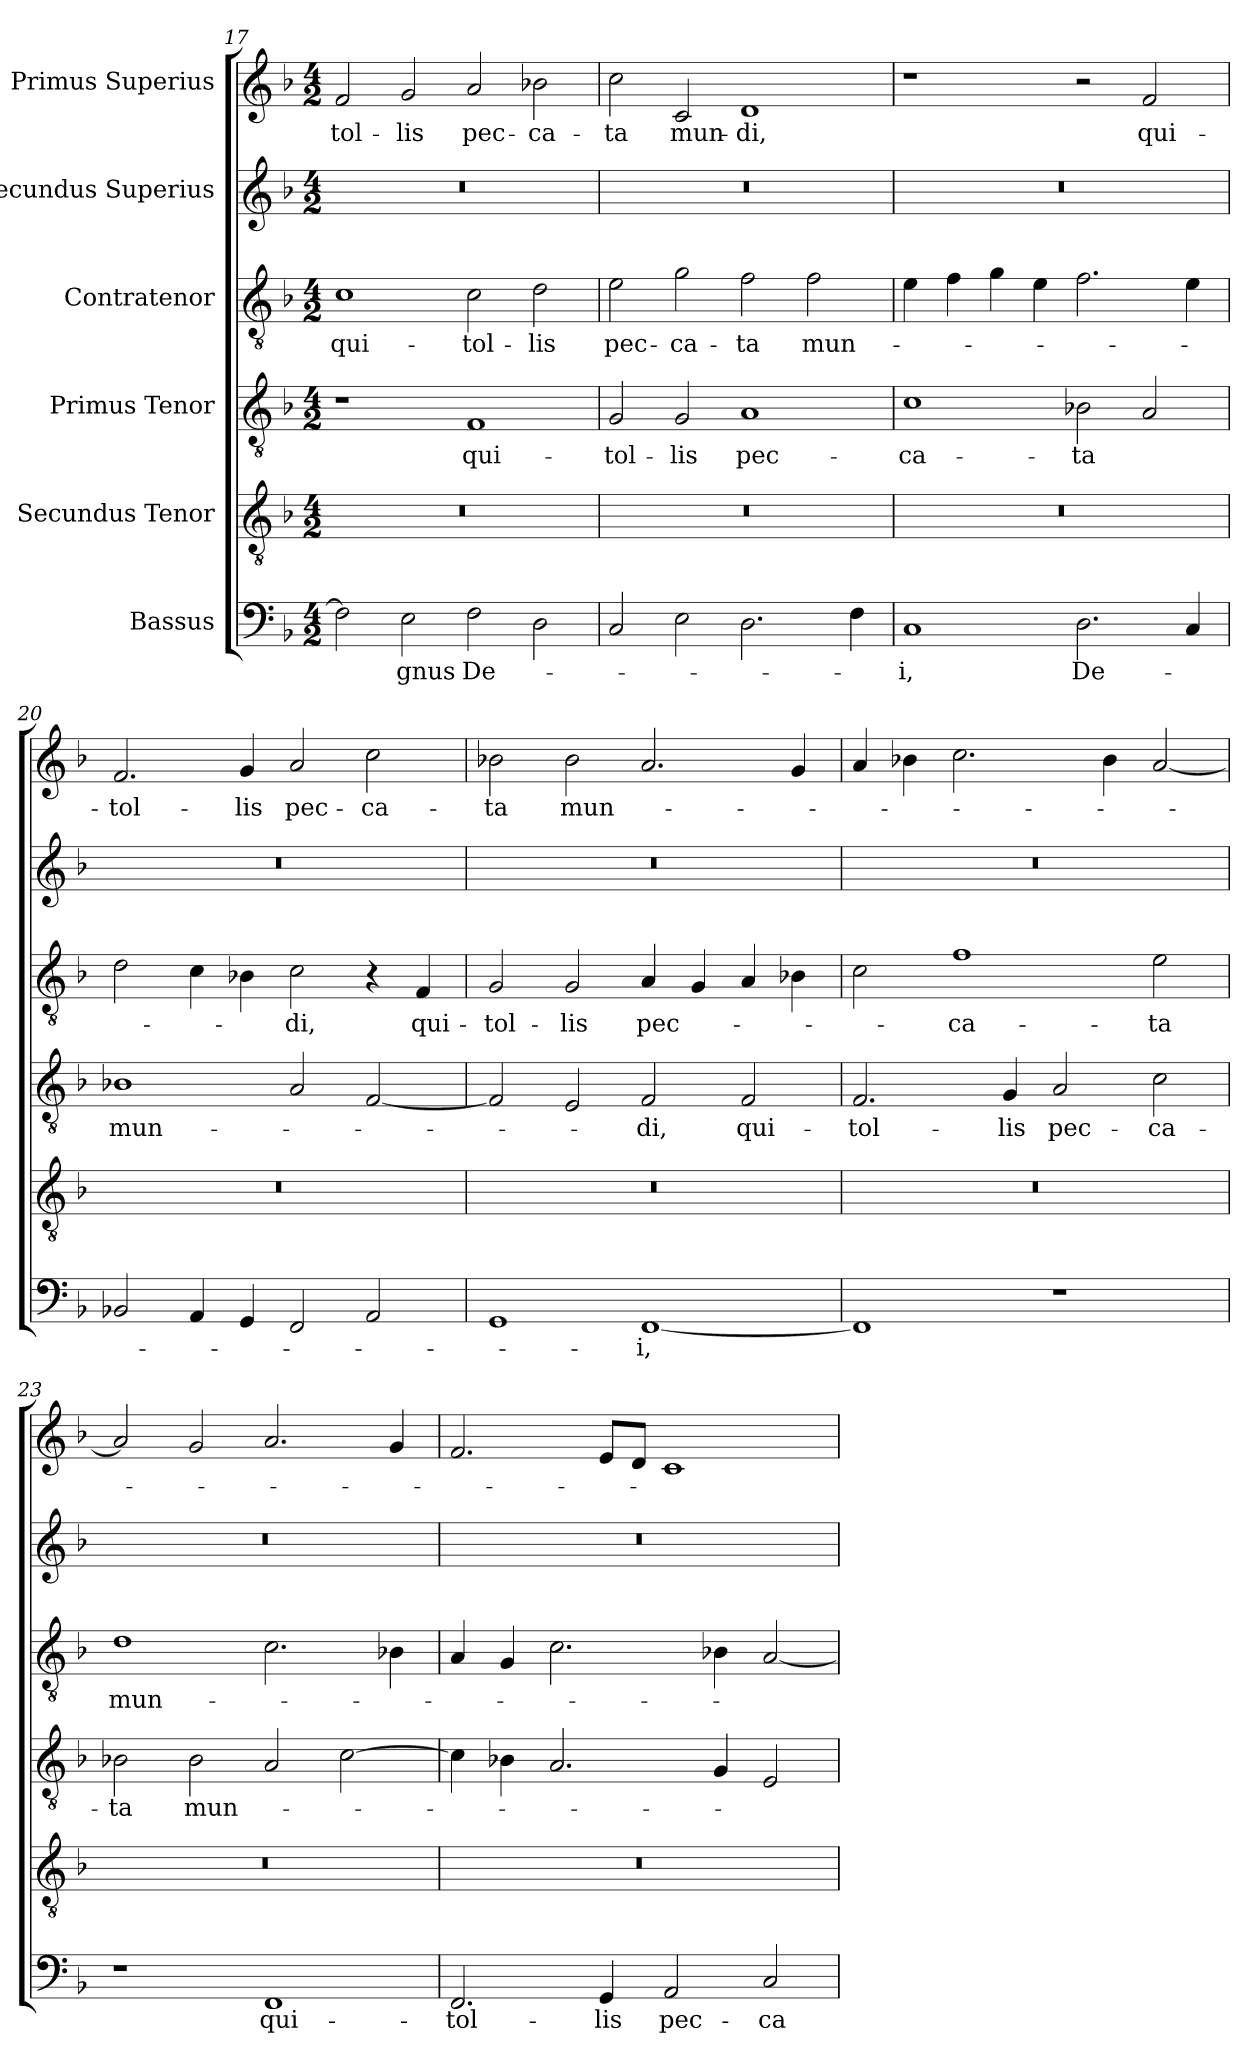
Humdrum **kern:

**kern	**text	**kern	**kern	**text	**kern	**text	**kern	**kern	**text
*part6	*part6	*part5	*part4	*part4	*part3	*part3	*part2	*part1	*part1
*staff6	*staff6	*staff5	*staff4	*staff4	*staff3	*staff3	*staff2	*staff1	*staff1
*I"Bassus	*	*I"Secundus Tenor	*I"Primus Tenor	*	*I"Contratenor	*	*I"Secundus Superius	*I"Primus Superius	*
*clefF4	*	*clefGv2	*clefGv2	*	*clefGv2	*	*clefG2	*clefG2	*
*k[b-]	*	*k[b-]	*k[b-]	*	*k[b-]	*	*k[b-]	*k[b-]	*
*M4/2	*	*M4/2	*M4/2	*	*M4/2	*	*M4/2	*M4/2	*
=17	=17	=17	=17	=17	=17	=17	=17	=17	=17
2F\]	.	0r	1r	.	1c\	qui-	0r	2f/	tol-
2E\	-gnus	.	.	.	.	.	.	2g/	-lis
2F\	De-	.	1F/	qui-	2c\	tol-	.	2a/	pec-
2D\	.	.	.	.	2d\	-lis	.	2b-X\	-ca-
=18	=18	=18	=18	=18	=18	=18	=18	=18	=18
2C/	.	0r	2G/	tol-	2e\	pec-	0r	2cc\	-ta
2E\	.	.	2G/	-lis	2g\	-ca-	.	2c/	mun-
2.D\	.	.	1A/	pec-	2f\	-ta	.	1d/	-di,
.	.	.	.	.	2f\	mun-	.	.	.
4F\	.	.	.	.	.	.	.	.	.
=19	=19	=19	=19	=19	=19	=19	=19	=19	=19
1C/	-i,	0r	1c\	-ca-	4e\	.	0r	1r	.
.	.	.	.	.	4f\	.	.	.	.
.	.	.	.	.	4g\	.	.	.	.
.	.	.	.	.	4e\	.	.	.	.
2.D\	De-	.	2B-X\	-ta	2.f\	.	.	2r	.
.	.	.	2A/	.	.	.	.	2f/	qui-
4C/	.	.	.	.	4e\	.	.	.	.
=20	=20	=20	=20	=20	=20	=20	=20	=20	=20
2BB-X/	.	0r	1B-X\	mun-	2d\	.	0r	2.f/	tol-
4AA/	.	.	.	.	4c\	.	.	.	.
4GG/	.	.	.	.	4B-X\	.	.	4g/	-lis
2FF/	.	.	2A/	.	2c\	-di,	.	2a/	pec-
2AA/	.	.	[2F/	.	4r	.	.	2cc\	-ca-
.	.	.	.	.	4F/	qui-	.	.	.
=21	=21	=21	=21	=21	=21	=21	=21	=21	=21
1GG/	.	0r	2F/]	.	2G/	tol-	0r	2b-X\	-ta
.	.	.	2E/	.	2G/	-lis	.	2b-\	mun-
[1FF/	-i,	.	2F/	-di,	4A/	pec-	.	2.a/	.
.	.	.	.	.	4G/	.	.	.	.
.	.	.	2F/	qui-	4A/	.	.	.	.
.	.	.	.	.	4B-X\	.	.	4g/	.
=22	=22	=22	=22	=22	=22	=22	=22	=22	=22
1FF/]	.	0r	2.F/	tol-	2c\	.	0r	4a/	.
.	.	.	.	.	.	.	.	4b-X\	.
.	.	.	.	.	1f\	-ca-	.	2.cc\	.
.	.	.	4G/	-lis	.	.	.	.	.
1r	.	.	2A/	pec-	.	.	.	.	.
.	.	.	.	.	.	.	.	4b-\	.
.	.	.	2c\	-ca-	2e\	-ta	.	[2a/	.
=23	=23	=23	=23	=23	=23	=23	=23	=23	=23
1r	.	0r	2B-X\	-ta	1d\	mun-	0r	2a/]	.
.	.	.	2B-\	mun-	.	.	.	2g/	.
1FF/	qui-	.	2A/	.	2.c\	.	.	2.a/	.
.	.	.	[2c\	.	.	.	.	.	.
.	.	.	.	.	4B-X\	.	.	4g/	.
=24	=24	=24	=24	=24	=24	=24	=24	=24	=24
2.FF/	tol-	0r	4c\]	.	4A/	.	0r	2.f/	.
.	.	.	4B-X\	.	4G/	.	.	.	.
.	.	.	2.A/	.	2.c\	.	.	.	.
4GG/	-lis	.	.	.	.	.	.	8e/L	.
.	.	.	.	.	.	.	.	8d/J	.
2AA/	pec-	.	.	.	.	.	.	1c/	.
.	.	.	4G/	.	4B-X\	.	.	.	.
2C/	-ca-	.	2E/	.	[2A/	.	.	.	.
=	=	=	=	=	=	=	=	=	=
*-	*-	*-	*-	*-	*-	*-	*-	*-	*-
